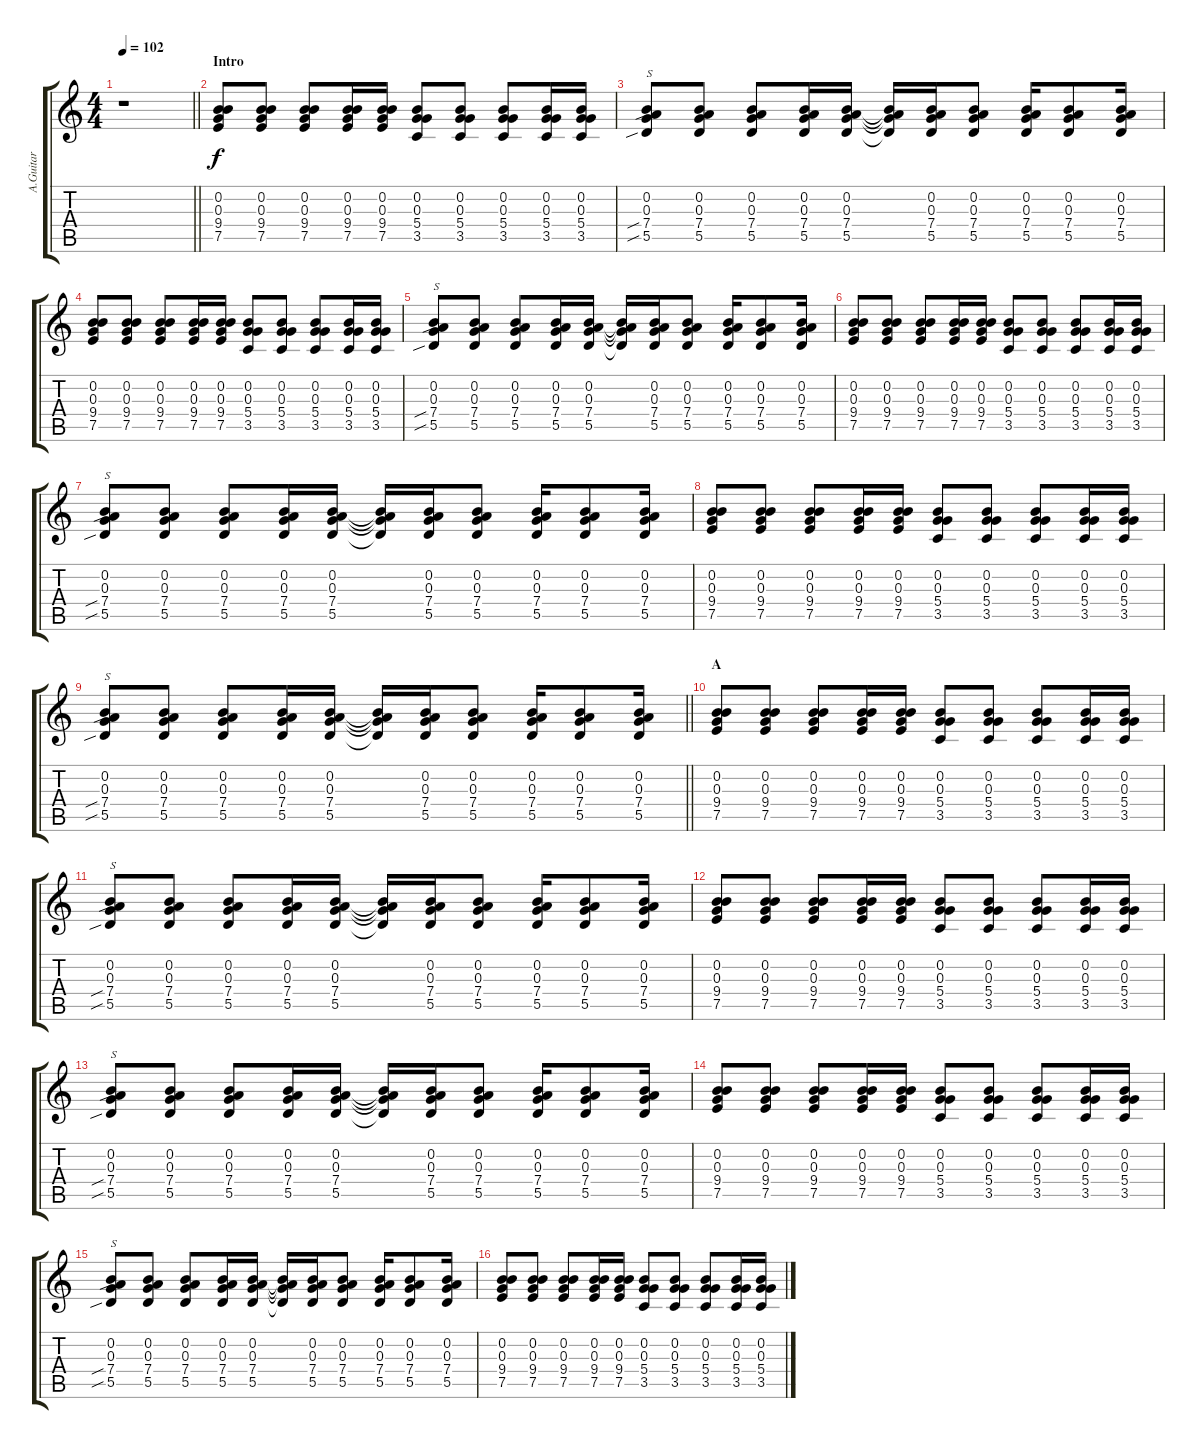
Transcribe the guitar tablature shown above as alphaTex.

\track ("A.Guitar " "A.Guitar ") {instrument acousticguitarsteel}
\staff {score tabs}
\tuning (E4 B3 G3 D3 A2 E2) {hide}
\ts (4 4)
\tempo 102
\clef g2
\barLineRight lightlight
\ks c
r.1{dy f instrument acousticguitarsteel} |
\section ("" "Intro")
(0.2 0.3 9.4 7.5).8 (0.2 0.3 9.4 7.5).8 (0.2 0.3 9.4 7.5).8 (0.2 0.3 9.4 7.5).16 (0.2 0.3 9.4 7.5).16 (0.2 0.3 5.4 3.5).8 (0.2 0.3 5.4 3.5).8 (0.2 0.3 5.4 3.5).8 (0.2 0.3 5.4 3.5).16 (0.2 0.3 5.4 3.5).16 |
(0.2 0.3 7.4{sib} 5.5{sib}).8{txt "S"} (0.2 0.3 7.4 5.5).8 (0.2 0.3 7.4 5.5).8 (0.2 0.3 7.4 5.5).16 (0.2 0.3 7.4 5.5).16 (0.2{t} 0.3{t} 7.4{t} 5.5{t}).16 (0.2 0.3 7.4 5.5).16 (0.2 0.3 7.4 5.5).8 (0.2 0.3 7.4 5.5).16 (0.2 0.3 7.4 5.5).8 (0.2 0.3 7.4 5.5).16 |
(0.2 0.3 9.4 7.5).8 (0.2 0.3 9.4 7.5).8 (0.2 0.3 9.4 7.5).8 (0.2 0.3 9.4 7.5).16 (0.2 0.3 9.4 7.5).16 (0.2 0.3 5.4 3.5).8 (0.2 0.3 5.4 3.5).8 (0.2 0.3 5.4 3.5).8 (0.2 0.3 5.4 3.5).16 (0.2 0.3 5.4 3.5).16 |
(0.2 0.3 7.4{sib} 5.5{sib}).8{txt "S"} (0.2 0.3 7.4 5.5).8 (0.2 0.3 7.4 5.5).8 (0.2 0.3 7.4 5.5).16 (0.2 0.3 7.4 5.5).16 (0.2{t} 0.3{t} 7.4{t} 5.5{t}).16 (0.2 0.3 7.4 5.5).16 (0.2 0.3 7.4 5.5).8 (0.2 0.3 7.4 5.5).16 (0.2 0.3 7.4 5.5).8 (0.2 0.3 7.4 5.5).16 |
(0.2 0.3 9.4 7.5).8 (0.2 0.3 9.4 7.5).8 (0.2 0.3 9.4 7.5).8 (0.2 0.3 9.4 7.5).16 (0.2 0.3 9.4 7.5).16 (0.2 0.3 5.4 3.5).8 (0.2 0.3 5.4 3.5).8 (0.2 0.3 5.4 3.5).8 (0.2 0.3 5.4 3.5).16 (0.2 0.3 5.4 3.5).16 |
(0.2 0.3 7.4{sib} 5.5{sib}).8{txt "S"} (0.2 0.3 7.4 5.5).8 (0.2 0.3 7.4 5.5).8 (0.2 0.3 7.4 5.5).16 (0.2 0.3 7.4 5.5).16 (0.2{t} 0.3{t} 7.4{t} 5.5{t}).16 (0.2 0.3 7.4 5.5).16 (0.2 0.3 7.4 5.5).8 (0.2 0.3 7.4 5.5).16 (0.2 0.3 7.4 5.5).8 (0.2 0.3 7.4 5.5).16 |
(0.2 0.3 9.4 7.5).8 (0.2 0.3 9.4 7.5).8 (0.2 0.3 9.4 7.5).8 (0.2 0.3 9.4 7.5).16 (0.2 0.3 9.4 7.5).16 (0.2 0.3 5.4 3.5).8 (0.2 0.3 5.4 3.5).8 (0.2 0.3 5.4 3.5).8 (0.2 0.3 5.4 3.5).16 (0.2 0.3 5.4 3.5).16 |
\barLineRight lightlight
(0.2 0.3 7.4{sib} 5.5{sib}).8{txt "S"} (0.2 0.3 7.4 5.5).8 (0.2 0.3 7.4 5.5).8 (0.2 0.3 7.4 5.5).16 (0.2 0.3 7.4 5.5).16 (0.2{t} 0.3{t} 7.4{t} 5.5{t}).16 (0.2 0.3 7.4 5.5).16 (0.2 0.3 7.4 5.5).8 (0.2 0.3 7.4 5.5).16 (0.2 0.3 7.4 5.5).8 (0.2 0.3 7.4 5.5).16 |
\section ("" "A")
(0.2 0.3 9.4 7.5).8 (0.2 0.3 9.4 7.5).8 (0.2 0.3 9.4 7.5).8 (0.2 0.3 9.4 7.5).16 (0.2 0.3 9.4 7.5).16 (0.2 0.3 5.4 3.5).8 (0.2 0.3 5.4 3.5).8 (0.2 0.3 5.4 3.5).8 (0.2 0.3 5.4 3.5).16 (0.2 0.3 5.4 3.5).16 |
(0.2 0.3 7.4{sib} 5.5{sib}).8{txt "S"} (0.2 0.3 7.4 5.5).8 (0.2 0.3 7.4 5.5).8 (0.2 0.3 7.4 5.5).16 (0.2 0.3 7.4 5.5).16 (0.2{t} 0.3{t} 7.4{t} 5.5{t}).16 (0.2 0.3 7.4 5.5).16 (0.2 0.3 7.4 5.5).8 (0.2 0.3 7.4 5.5).16 (0.2 0.3 7.4 5.5).8 (0.2 0.3 7.4 5.5).16 |
(0.2 0.3 9.4 7.5).8 (0.2 0.3 9.4 7.5).8 (0.2 0.3 9.4 7.5).8 (0.2 0.3 9.4 7.5).16 (0.2 0.3 9.4 7.5).16 (0.2 0.3 5.4 3.5).8 (0.2 0.3 5.4 3.5).8 (0.2 0.3 5.4 3.5).8 (0.2 0.3 5.4 3.5).16 (0.2 0.3 5.4 3.5).16 |
(0.2 0.3 7.4{sib} 5.5{sib}).8{txt "S"} (0.2 0.3 7.4 5.5).8 (0.2 0.3 7.4 5.5).8 (0.2 0.3 7.4 5.5).16 (0.2 0.3 7.4 5.5).16 (0.2{t} 0.3{t} 7.4{t} 5.5{t}).16 (0.2 0.3 7.4 5.5).16 (0.2 0.3 7.4 5.5).8 (0.2 0.3 7.4 5.5).16 (0.2 0.3 7.4 5.5).8 (0.2 0.3 7.4 5.5).16 |
(0.2 0.3 9.4 7.5).8 (0.2 0.3 9.4 7.5).8 (0.2 0.3 9.4 7.5).8 (0.2 0.3 9.4 7.5).16 (0.2 0.3 9.4 7.5).16 (0.2 0.3 5.4 3.5).8 (0.2 0.3 5.4 3.5).8 (0.2 0.3 5.4 3.5).8 (0.2 0.3 5.4 3.5).16 (0.2 0.3 5.4 3.5).16 |
(0.2 0.3 7.4{sib} 5.5{sib}).8{txt "S"} (0.2 0.3 7.4 5.5).8 (0.2 0.3 7.4 5.5).8 (0.2 0.3 7.4 5.5).16 (0.2 0.3 7.4 5.5).16 (0.2{t} 0.3{t} 7.4{t} 5.5{t}).16 (0.2 0.3 7.4 5.5).16 (0.2 0.3 7.4 5.5).8 (0.2 0.3 7.4 5.5).16 (0.2 0.3 7.4 5.5).8 (0.2 0.3 7.4 5.5).16 |
(0.2 0.3 9.4 7.5).8 (0.2 0.3 9.4 7.5).8 (0.2 0.3 9.4 7.5).8 (0.2 0.3 9.4 7.5).16 (0.2 0.3 9.4 7.5).16 (0.2 0.3 5.4 3.5).8 (0.2 0.3 5.4 3.5).8 (0.2 0.3 5.4 3.5).8 (0.2 0.3 5.4 3.5).16 (0.2 0.3 5.4 3.5).16
